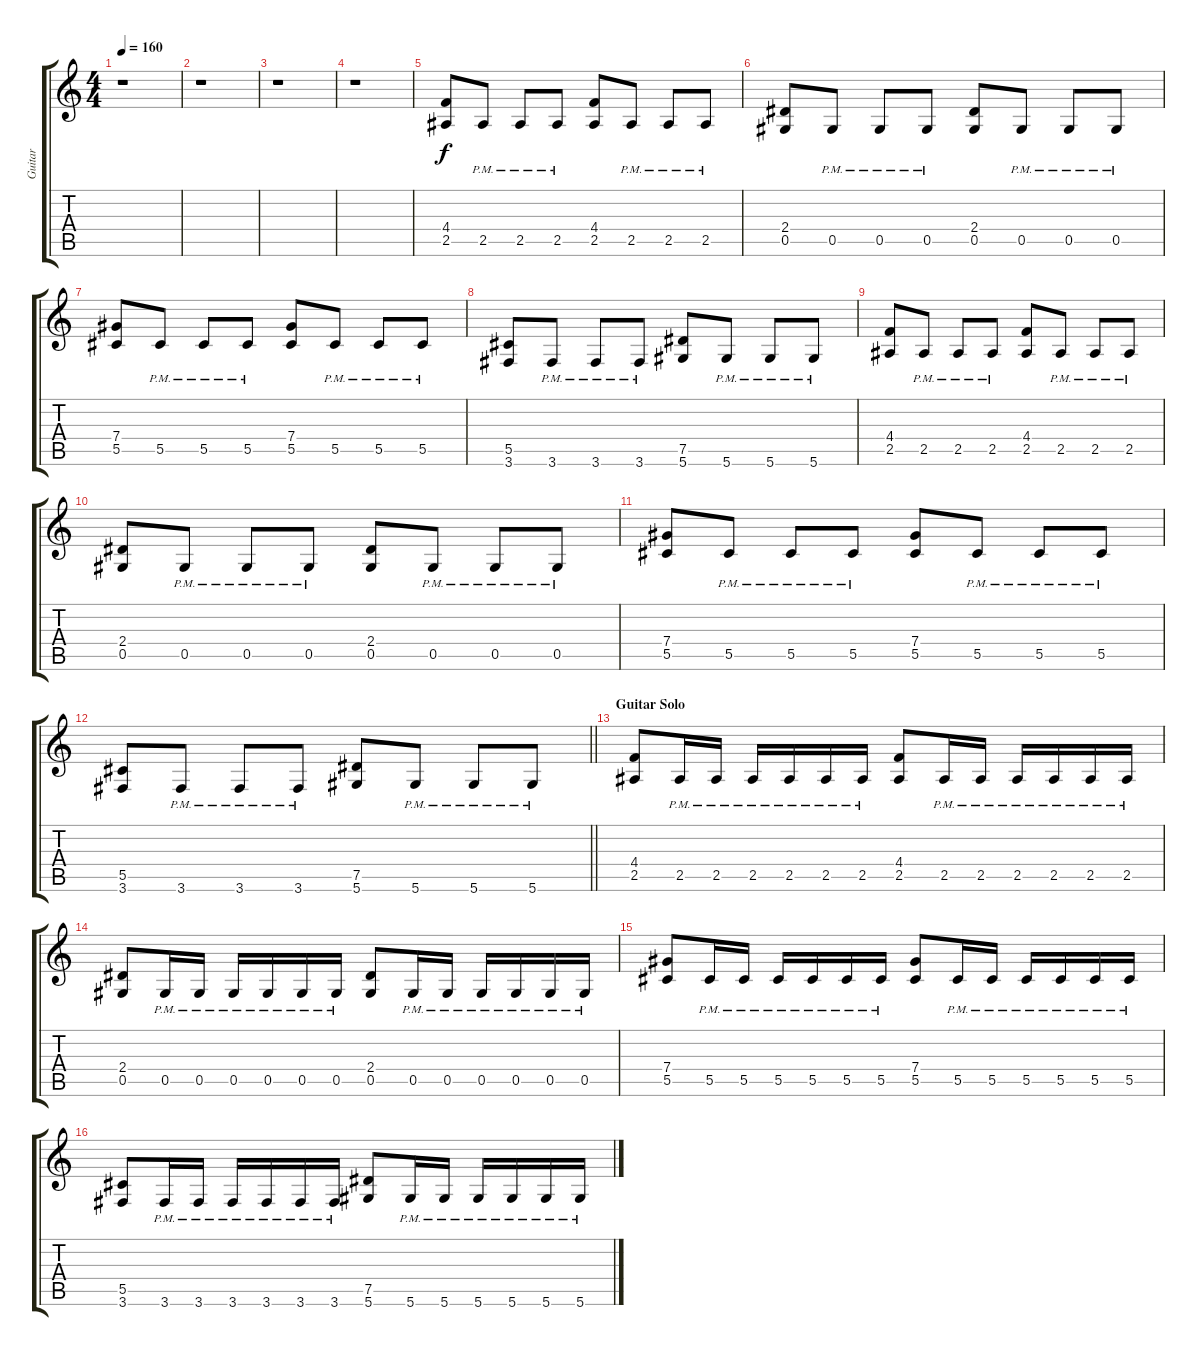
\track ("Guitar" "Guitar") {instrument distortionguitar}
\staff {score tabs}
\tuning (Eb4 Bb3 Gb3 Db3 Ab2 Eb2) {hide}
\ts (4 4)
\tempo 160
\clef g2
\ks c
r.1{dy f} |
r.1 |
r.1 |
r.1 |
(4.4 2.5).8{volume 13} 2.5{pm}.8 2.5{pm}.8 2.5{pm}.8 (4.4 2.5).8 2.5{pm}.8 2.5{pm}.8 2.5{pm}.8 |
(2.4 0.5).8 0.5{pm}.8 0.5{pm}.8 0.5{pm}.8 (2.4 0.5).8 0.5{pm}.8 0.5{pm}.8 0.5{pm}.8 |
(7.4 5.5).8 5.5{pm}.8 5.5{pm}.8 5.5{pm}.8 (7.4 5.5).8 5.5{pm}.8 5.5{pm}.8 5.5{pm}.8 |
(5.5 3.6).8 3.6{pm}.8 3.6{pm}.8 3.6{pm}.8 (7.5 5.6).8 5.6{pm}.8 5.6{pm}.8 5.6{pm}.8 |
(4.4 2.5).8 2.5{pm}.8 2.5{pm}.8 2.5{pm}.8 (4.4 2.5).8 2.5{pm}.8 2.5{pm}.8 2.5{pm}.8 |
(2.4 0.5).8 0.5{pm}.8 0.5{pm}.8 0.5{pm}.8 (2.4 0.5).8 0.5{pm}.8 0.5{pm}.8 0.5{pm}.8 |
(7.4 5.5).8 5.5{pm}.8 5.5{pm}.8 5.5{pm}.8 (7.4 5.5).8 5.5{pm}.8 5.5{pm}.8 5.5{pm}.8 |
\barLineRight lightlight
(5.5 3.6).8 3.6{pm}.8 3.6{pm}.8 3.6{pm}.8 (7.5 5.6).8 5.6{pm}.8 5.6{pm}.8 5.6{pm}.8 |
\section ("" "Guitar Solo")
(4.4 2.5).8 2.5{pm}.16 2.5{pm}.16 2.5{pm}.16 2.5{pm}.16 2.5{pm}.16 2.5{pm}.16 (4.4 2.5).8 2.5{pm}.16 2.5{pm}.16 2.5{pm}.16 2.5{pm}.16 2.5{pm}.16 2.5{pm}.16 |
(2.4 0.5).8 0.5{pm}.16 0.5{pm}.16 0.5{pm}.16 0.5{pm}.16 0.5{pm}.16 0.5{pm}.16 (2.4 0.5).8 0.5{pm}.16 0.5{pm}.16 0.5{pm}.16 0.5{pm}.16 0.5{pm}.16 0.5{pm}.16 |
(7.4 5.5).8 5.5{pm}.16 5.5{pm}.16 5.5{pm}.16 5.5{pm}.16 5.5{pm}.16 5.5{pm}.16 (7.4 5.5).8 5.5{pm}.16 5.5{pm}.16 5.5{pm}.16 5.5{pm}.16 5.5{pm}.16 5.5{pm}.16 |
(5.5 3.6).8 3.6{pm}.16 3.6{pm}.16 3.6{pm}.16 3.6{pm}.16 3.6{pm}.16 3.6{pm}.16 (7.5 5.6).8 5.6{pm}.16 5.6{pm}.16 5.6{pm}.16 5.6{pm}.16 5.6{pm}.16 5.6{pm}.16
